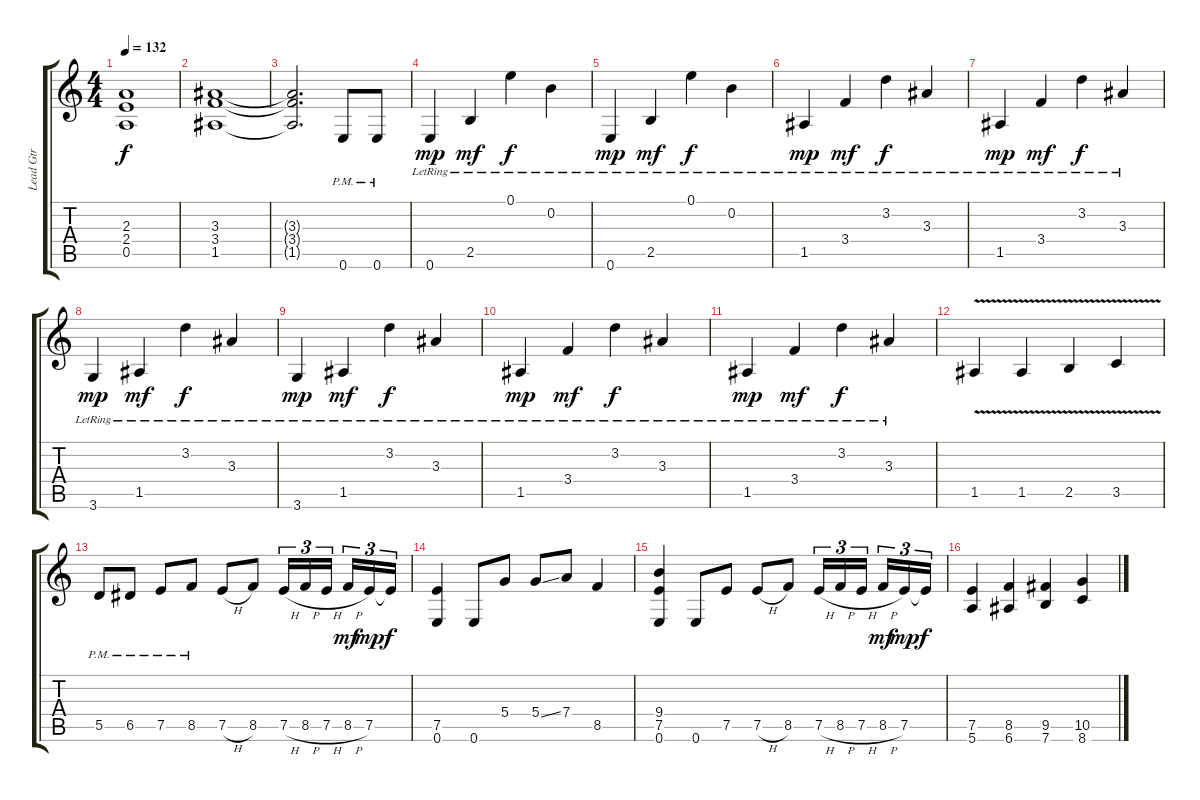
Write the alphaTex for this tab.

\track ("Lead Gtr" "Lead Gtr") {instrument distortionguitar}
\staff {score tabs}
\tuning (E4 B3 G3 D3 A2 E2) {hide}
\ts (4 4)
\tempo 132
\clef g2
\ks c
(2.3{t} 2.4{t} 0.5{t}).1{dy f} |
(3.3 3.4 1.5).1 |
(3.3{t} 3.4{t} 1.5{t}).2{d} 0.6{pm}.8 0.6{pm}.8 |
0.6{lr}.4{dy mp instrument electricguitarclean} 2.5{lr}.4{dy mf} 0.1{lr}.4{dy f} 0.2{lr}.4 |
0.6{lr}.4{dy mp} 2.5{lr}.4{dy mf} 0.1{lr}.4{dy f} 0.2{lr}.4 |
1.5{lr}.4{dy mp} 3.4{lr}.4{dy mf} 3.2{lr}.4{dy f} 3.3{lr}.4 |
1.5{lr}.4{dy mp} 3.4{lr}.4{dy mf} 3.2{lr}.4{dy f} 3.3{lr}.4 |
3.6{lr}.4{dy mp} 1.5{lr}.4{dy mf} 3.2{lr}.4{dy f} 3.3{lr}.4 |
3.6{lr}.4{dy mp} 1.5{lr}.4{dy mf} 3.2{lr}.4{dy f} 3.3{lr}.4 |
1.5{lr}.4{dy mp} 3.4{lr}.4{dy mf} 3.2{lr}.4{dy f} 3.3{lr}.4 |
1.5{lr}.4{dy mp} 3.4{lr}.4{dy mf} 3.2{lr}.4{dy f} 3.3{lr}.4 |
1.5{v}.4{instrument distortionguitar} 1.5{v}.4 2.5{v}.4 3.5{v}.4 |
5.5{pm}.8 6.5{pm}.8 7.5{pm}.8 8.5{pm}.8 7.5{h}.8 8.5.8 7.5{h}.16{tu (3 2)} 8.5{h}.16{tu (3 2)} 7.5{h}.16{tu (3 2) beam splitsecondary} 8.5{h}.16{tu (3 2) dy mf} 7.5.16{tu (3 2) dy mp} 7.5{t}.16{tu (3 2) dy f} |
(7.5 0.6).4 0.6.8 5.4.8 5.4{ss}.8 7.4.8 8.5.4 |
(9.4 7.5 0.6).4 0.6.8 7.5.8 7.5{h}.8 8.5.8 7.5{h}.16{tu (3 2)} 8.5{h}.16{tu (3 2)} 7.5{h}.16{tu (3 2) beam splitsecondary} 8.5{h}.16{tu (3 2) dy mf} 7.5.16{tu (3 2) dy mp} 7.5{t}.16{tu (3 2) dy f} |
(7.5 5.6).4 (8.5 6.6).4 (9.5 7.6).4 (10.5{ss} 8.6{ss}).4
